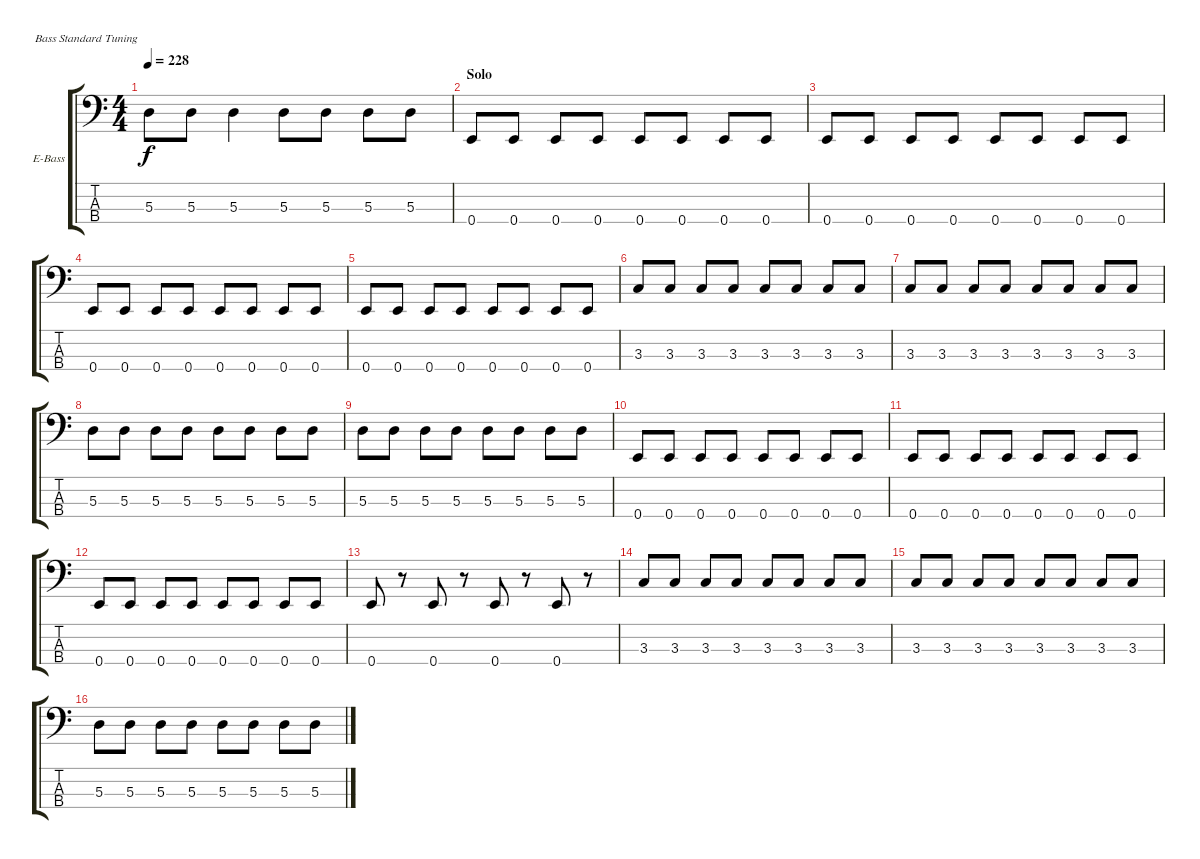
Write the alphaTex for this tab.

\bracketExtendMode groupsimilarinstruments
\firstSystemTrackNameOrientation horizontal
\otherSystemsTrackNameOrientation horizontal
\track ("Electric Bass" "E-Bass") {instrument electricbassfinger}
\staff {score tabs}
\tuning (G2 D2 A1 E1)
\ts (4 4)
\tempo 228
\clef f4
\ks c
5.3.8{dy f} 5.3.8 5.3.4 5.3.8 5.3.8 5.3.8 5.3.8 |
\section ("" "Solo")
0.4.8 0.4.8 0.4.8 0.4.8 0.4.8 0.4.8 0.4.8 0.4.8 |
0.4.8 0.4.8 0.4.8 0.4.8 0.4.8 0.4.8 0.4.8 0.4.8 |
0.4.8 0.4.8 0.4.8 0.4.8 0.4.8 0.4.8 0.4.8 0.4.8 |
0.4.8 0.4.8 0.4.8 0.4.8 0.4.8 0.4.8 0.4.8 0.4.8 |
3.3.8 3.3.8 3.3.8 3.3.8 3.3.8 3.3.8 3.3.8 3.3.8 |
3.3.8 3.3.8 3.3.8 3.3.8 3.3.8 3.3.8 3.3.8 3.3.8 |
5.3.8 5.3.8 5.3.8 5.3.8 5.3.8 5.3.8 5.3.8 5.3.8 |
5.3.8 5.3.8 5.3.8 5.3.8 5.3.8 5.3.8 5.3.8 5.3.8 |
0.4.8 0.4.8 0.4.8 0.4.8 0.4.8 0.4.8 0.4.8 0.4.8 |
0.4.8 0.4.8 0.4.8 0.4.8 0.4.8 0.4.8 0.4.8 0.4.8 |
0.4.8 0.4.8 0.4.8 0.4.8 0.4.8 0.4.8 0.4.8 0.4.8 |
0.4.8 r.8 0.4.8 r.8 0.4.8 r.8 0.4.8 r.8 |
3.3.8 3.3.8 3.3.8 3.3.8 3.3.8 3.3.8 3.3.8 3.3.8 |
3.3.8 3.3.8 3.3.8 3.3.8 3.3.8 3.3.8 3.3.8 3.3.8 |
5.3.8 5.3.8 5.3.8 5.3.8 5.3.8 5.3.8 5.3.8 5.3.8
